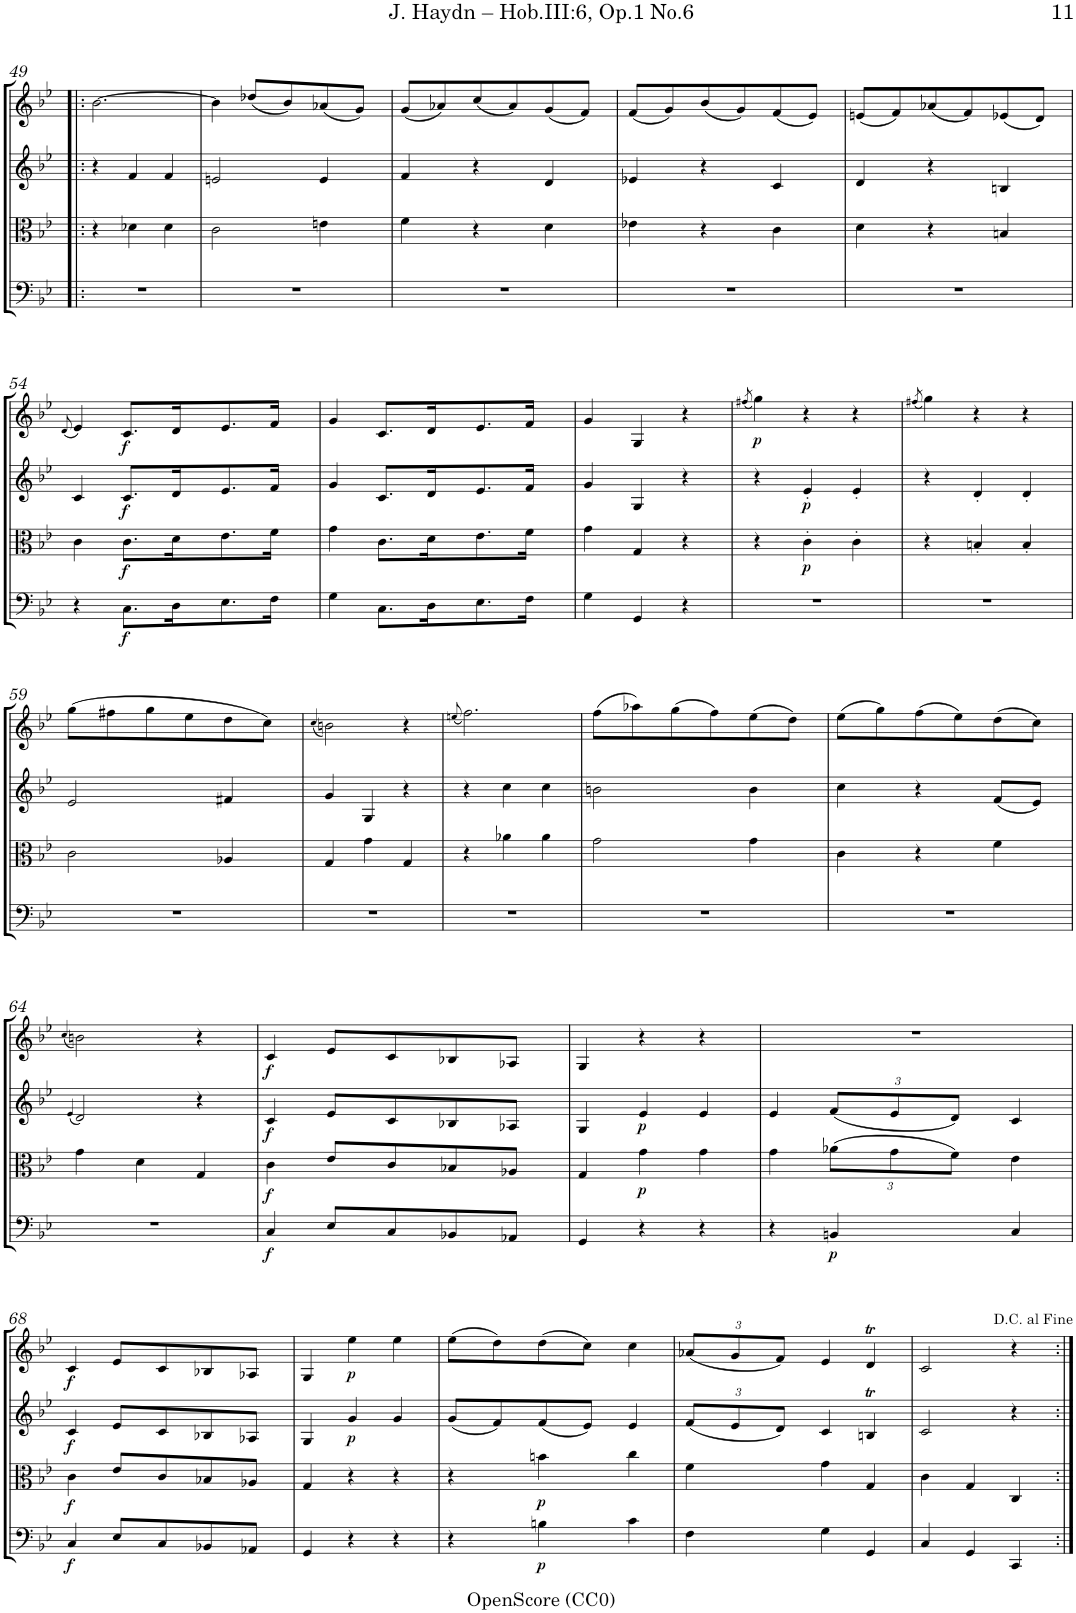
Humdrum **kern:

**kern	**dynam	**kern	**dynam	**kern	**dynam	**kern	**dynam
*part4	*part4	*part3	*part3	*part2	*part2	*part1	*part1
*staff4	*staff4	*staff3	*staff3	*staff2	*staff2	*staff1	*staff1
*I"Violoncello	*	*I"Viola	*	*I"Violin 2	*	*I"Violin 1	*
*I'Vc	*	*I'Vla	*	*I'Vln	*	*I'Vln	*
!!LO:PB:g=z
*clefF4	*	*clefC3	*	*clefG2	*	*clefG2	*
*k[b-e-]	*	*k[b-e-]	*	*k[b-e-]	*	*k[b-e-]	*
*M3/4	*	*M3/4	*	*M3/4	*	*M3/4	*
=49!|:	=49!|:	=49!|:	=49!|:	=49!|:	=49!|:	=49!|:	=49!|:
2.r	.	4r	.	4r	.	[2.b-\	.
.	.	4d-X\	.	4f/	.	.	.
.	.	4d-\	.	4f/	.	.	.
=50	=50	=50	=50	=50	=50	=50	=50
2.r	.	2c\	.	2en/	.	4b-\]	.
.	.	.	.	.	.	(8dd-X/L	.
.	.	.	.	.	.	8b-/)	.
.	.	4en\	.	4e/	.	(8a-X/	.
.	.	.	.	.	.	8g/J)	.
=51	=51	=51	=51	=51	=51	=51	=51
2.r	.	4f\	.	4f/	.	(8g/L	.
.	.	.	.	.	.	8a-X/)	.
.	.	4r	.	4r	.	(8cc/	.
.	.	.	.	.	.	8a-/)	.
.	.	4d\	.	4d/	.	(8g/	.
.	.	.	.	.	.	8f/J)	.
=52	=52	=52	=52	=52	=52	=52	=52
2.r	.	4e-X\	.	4e-X/	.	(8f/L	.
.	.	.	.	.	.	8g/)	.
.	.	4r	.	4r	.	(8b-/	.
.	.	.	.	.	.	8g/)	.
.	.	4c\	.	4c/	.	(8f/	.
.	.	.	.	.	.	8e-/J)	.
=53	=53	=53	=53	=53	=53	=53	=53
2.r	.	4d\	.	4d/	.	(8en/L	.
.	.	.	.	.	.	8f/)	.
.	.	4r	.	4r	.	(8a-X/	.
.	.	.	.	.	.	8f/)	.
.	.	4Bn/	.	4Bn/	.	(8e-X/	.
.	.	.	.	.	.	8d/J)	.
!!LO:LB:g=z
=54	=54	=54	=54	=54	=54	=54	=54
.	.	.	.	.	.	(8qd/	.
4r	.	4c\	.	4c/	.	4e-/)	.
!	!LO:DY:b	!	!LO:DY:b	!	!LO:DY:b	!	!LO:DY:b
8.C\L	f	8.c\L	f	8.c/L	f	8.c/L	f
16D\K	.	16d\K	.	16d/K	.	16d/K	.
8.E-\	.	8.e-\	.	8.e-/	.	8.e-/	.
16F\Jk	.	16f\Jk	.	16f/Jk	.	16f/Jk	.
=55	=55	=55	=55	=55	=55	=55	=55
4G\	.	4g\	.	4g/	.	4g/	.
8.C\L	.	8.c\L	.	8.c/L	.	8.c/L	.
16D\K	.	16d\K	.	16d/K	.	16d/K	.
8.E-\	.	8.e-\	.	8.e-/	.	8.e-/	.
16F\Jk	.	16f\Jk	.	16f/Jk	.	16f/Jk	.
=56	=56	=56	=56	=56	=56	=56	=56
4G\	.	4g\	.	4g/	.	4g/	.
4GG/	.	4G/	.	4G/	.	4G/	.
4r	.	4r	.	4r	.	4r	.
=57	=57	=57	=57	=57	=57	=57	=57
.	.	.	.	.	.	(8qff#X/	.
!	!	!	!	!	!	!	!LO:DY:b
2.r	.	4r	.	4r	.	4gg\)	p
!	!	!	!LO:DY:b	!	!LO:DY:b	!	!
.	.	4c'\	p	4e-'/	p	4r	.
.	.	4c'\	.	4e-'/	.	4r	.
=58	=58	=58	=58	=58	=58	=58	=58
.	.	.	.	.	.	(8qff#X/	.
2.r	.	4r	.	4r	.	4gg\)	.
.	.	4Bn'/	.	4d'/	.	4r	.
.	.	4B'/	.	4d'/	.	4r	.
!!LO:LB:g=z
=59	=59	=59	=59	=59	=59	=59	=59
2.r	.	2c\	.	2e-/	.	(8gg\L	.
.	.	.	.	.	.	8ff#X\	.
.	.	.	.	.	.	8gg\	.
.	.	.	.	.	.	8ee-\	.
.	.	4A-X/	.	4f#X/	.	8dd\	.
.	.	.	.	.	.	8cc\J)	.
=60	=60	=60	=60	=60	=60	=60	=60
.	.	.	.	.	.	(4qcc/	.
2.r	.	4G/	.	4g/	.	2bn\)	.
.	.	4g\	.	4G/	.	.	.
.	.	4G/	.	4r	.	4r	.
=61	=61	=61	=61	=61	=61	=61	=61
.	.	.	.	.	.	(8qeen/	.
2.r	.	4r	.	4r	.	2.ff\)	.
.	.	4a-X\	.	4cc\	.	.	.
.	.	4a-\	.	4cc\	.	.	.
=62	=62	=62	=62	=62	=62	=62	=62
2.r	.	2g\	.	2bn\	.	(8ff\L	.
.	.	.	.	.	.	8aa-X\)	.
.	.	.	.	.	.	(8gg\	.
.	.	.	.	.	.	8ff\)	.
.	.	4g\	.	4b\	.	(8ee-\	.
.	.	.	.	.	.	8dd\J)	.
=63	=63	=63	=63	=63	=63	=63	=63
2.r	.	4c\	.	4cc\	.	(8ee-\L	.
.	.	.	.	.	.	8gg\)	.
.	.	4r	.	4r	.	(8ff\	.
.	.	.	.	.	.	8ee-\)	.
.	.	4f\	.	(8f/L	.	(8dd\	.
.	.	.	.	8e-/J)	.	8cc\J)	.
!!LO:LB:g=z
=64	=64	=64	=64	=64	=64	=64	=64
.	.	.	.	(4qe-/	.	(4qcc/	.
2.r	.	4g\	.	2d/)	.	2bn\)	.
.	.	4d\	.	.	.	.	.
.	.	4G/	.	4r	.	4r	.
=65	=65	=65	=65	=65	=65	=65	=65
!	!LO:DY:b	!	!LO:DY:b	!	!LO:DY:b	!	!LO:DY:b
4C/	f	4c\	f	4c/	f	4c/	f
8E-/L	.	8e-/L	.	8e-/L	.	8e-/L	.
8C/	.	8c/	.	8c/	.	8c/	.
8BB-X/	.	8B-X/	.	8B-X/	.	8B-X/	.
8AA-X/J	.	8A-X/J	.	8A-X/J	.	8A-X/J	.
=66	=66	=66	=66	=66	=66	=66	=66
4GG/	.	4G/	.	4G/	.	4G/	.
!	!	!	!LO:DY:b	!	!LO:DY:b	!	!
4r	.	4g\	p	4e-/	p	4r	.
4r	.	4g\	.	4e-/	.	4r	.
=67	=67	=67	=67	=67	=67	=67	=67
4r	.	4g\	.	4e-/	.	2.r	.
*	*	*Xbrackettup	*	*Xbrackettup	*	*	*
!	!LO:DY:b	!	!	!	!	!	!
4BBn/	p	(12a-X\L	.	(12f/L	.	.	.
.	.	12g\	.	12e-/	.	.	.
.	.	12f\J)	.	12d/J)	.	.	.
4C/	.	4e-\	.	4c/	.	.	.
!!LO:LB:g=z
=68	=68	=68	=68	=68	=68	=68	=68
!	!LO:DY:b	!	!LO:DY:b	!	!LO:DY:b	!	!LO:DY:b
4C/	f	4c\	f	4c/	f	4c/	f
8E-/L	.	8e-/L	.	8e-/L	.	8e-/L	.
8C/	.	8c/	.	8c/	.	8c/	.
8BB-X/	.	8B-X/	.	8B-X/	.	8B-X/	.
8AA-X/J	.	8A-X/J	.	8A-X/J	.	8A-X/J	.
=69	=69	=69	=69	=69	=69	=69	=69
4GG/	.	4G/	.	4G/	.	4G/	.
!	!	!	!	!	!LO:DY:b	!	!LO:DY:b
4r	.	4r	.	4g/	p	4ee-\	p
4r	.	4r	.	4g/	.	4ee-\	.
=70	=70	=70	=70	=70	=70	=70	=70
4r	.	4r	.	(8g/L	.	(8ee-\L	.
.	.	.	.	8f/)	.	8dd\)	.
!	!LO:DY:b	!	!LO:DY:b	!	!	!	!
4Bn\	p	4bn\	p	(8f/	.	(8dd\	.
.	.	.	.	8e-/J)	.	8cc\J)	.
4c\	.	4cc\	.	4e-/	.	4cc\	.
=71	=71	=71	=71	=71	=71	=71	=71
*	*	*	*	*	*	*Xbrackettup	*
4F\	.	4f\	.	(12f/L	.	(12a-X/L	.
.	.	.	.	12e-/	.	12g/	.
.	.	.	.	12d/J)	.	12f/J)	.
4G\	.	4g\	.	4c/	.	4e-/	.
4GG/	.	4G/	.	4Bnt/	.	4dt/	.
=72	=72	=72	=72	=72	=72	=72	=72
4C/	.	4c\	.	2c/	.	2c/	.
4GG/	.	4G/	.	.	.	.	.
4CC/	.	4C/	.	4r	.	4r	.
=:|!	=:|!	=:|!	=:|!	=:|!	=:|!	=:|!	=:|!
*-	*-	*-	*-	*-	*-	*-	*-
